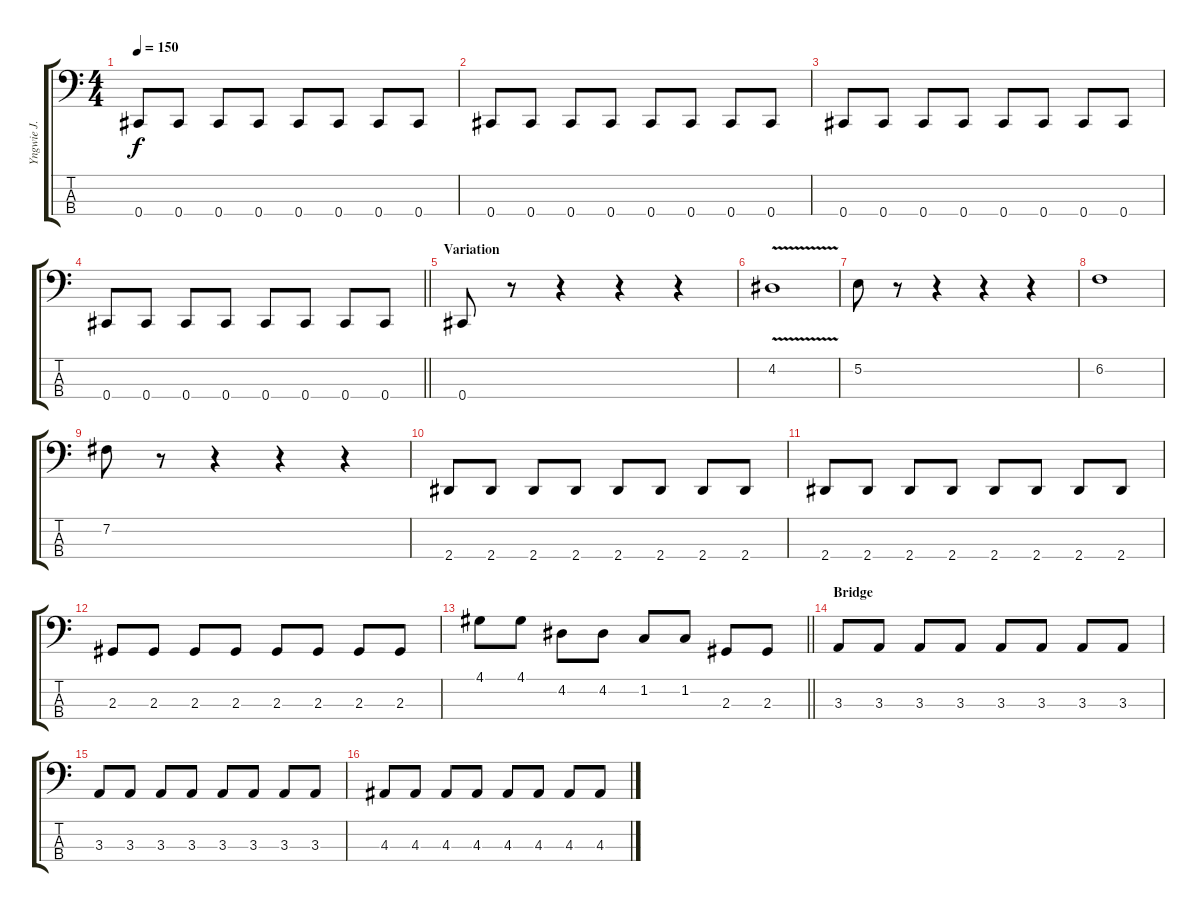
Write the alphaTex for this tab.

\track ("Yngwie J. Malmsteen" "Yngwie J. ") {instrument electricbasspick}
\staff {score tabs}
\tuning (E2 B1 Gb1 Db1) {hide}
\ts (4 4)
\tempo 150
\clef f4
\ks c
0.4.8{dy f} 0.4.8 0.4.8 0.4.8 0.4.8 0.4.8 0.4.8 0.4.8 |
0.4.8 0.4.8 0.4.8 0.4.8 0.4.8 0.4.8 0.4.8 0.4.8 |
0.4.8 0.4.8 0.4.8 0.4.8 0.4.8 0.4.8 0.4.8 0.4.8 |
\barLineRight lightlight
0.4.8 0.4.8 0.4.8 0.4.8 0.4.8 0.4.8 0.4.8 0.4.8 |
\section ("" "Variation")
0.4.8 r.8 r.4 r.4 r.4 |
4.2{v}.1 |
5.2.8 r.8 r.4 r.4 r.4 |
6.2.1 |
7.2.8 r.8 r.4 r.4 r.4 |
2.4.8 2.4.8 2.4.8 2.4.8 2.4.8 2.4.8 2.4.8 2.4.8 |
2.4.8 2.4.8 2.4.8 2.4.8 2.4.8 2.4.8 2.4.8 2.4.8 |
2.3.8 2.3.8 2.3.8 2.3.8 2.3.8 2.3.8 2.3.8 2.3.8 |
\barLineRight lightlight
4.1.8 4.1.8 4.2.8 4.2.8 1.2.8 1.2.8 2.3.8 2.3.8 |
\section ("" "Bridge")
3.3.8 3.3.8 3.3.8 3.3.8 3.3.8 3.3.8 3.3.8 3.3.8 |
3.3.8 3.3.8 3.3.8 3.3.8 3.3.8 3.3.8 3.3.8 3.3.8 |
4.3.8 4.3.8 4.3.8 4.3.8 4.3.8 4.3.8 4.3.8 4.3.8
